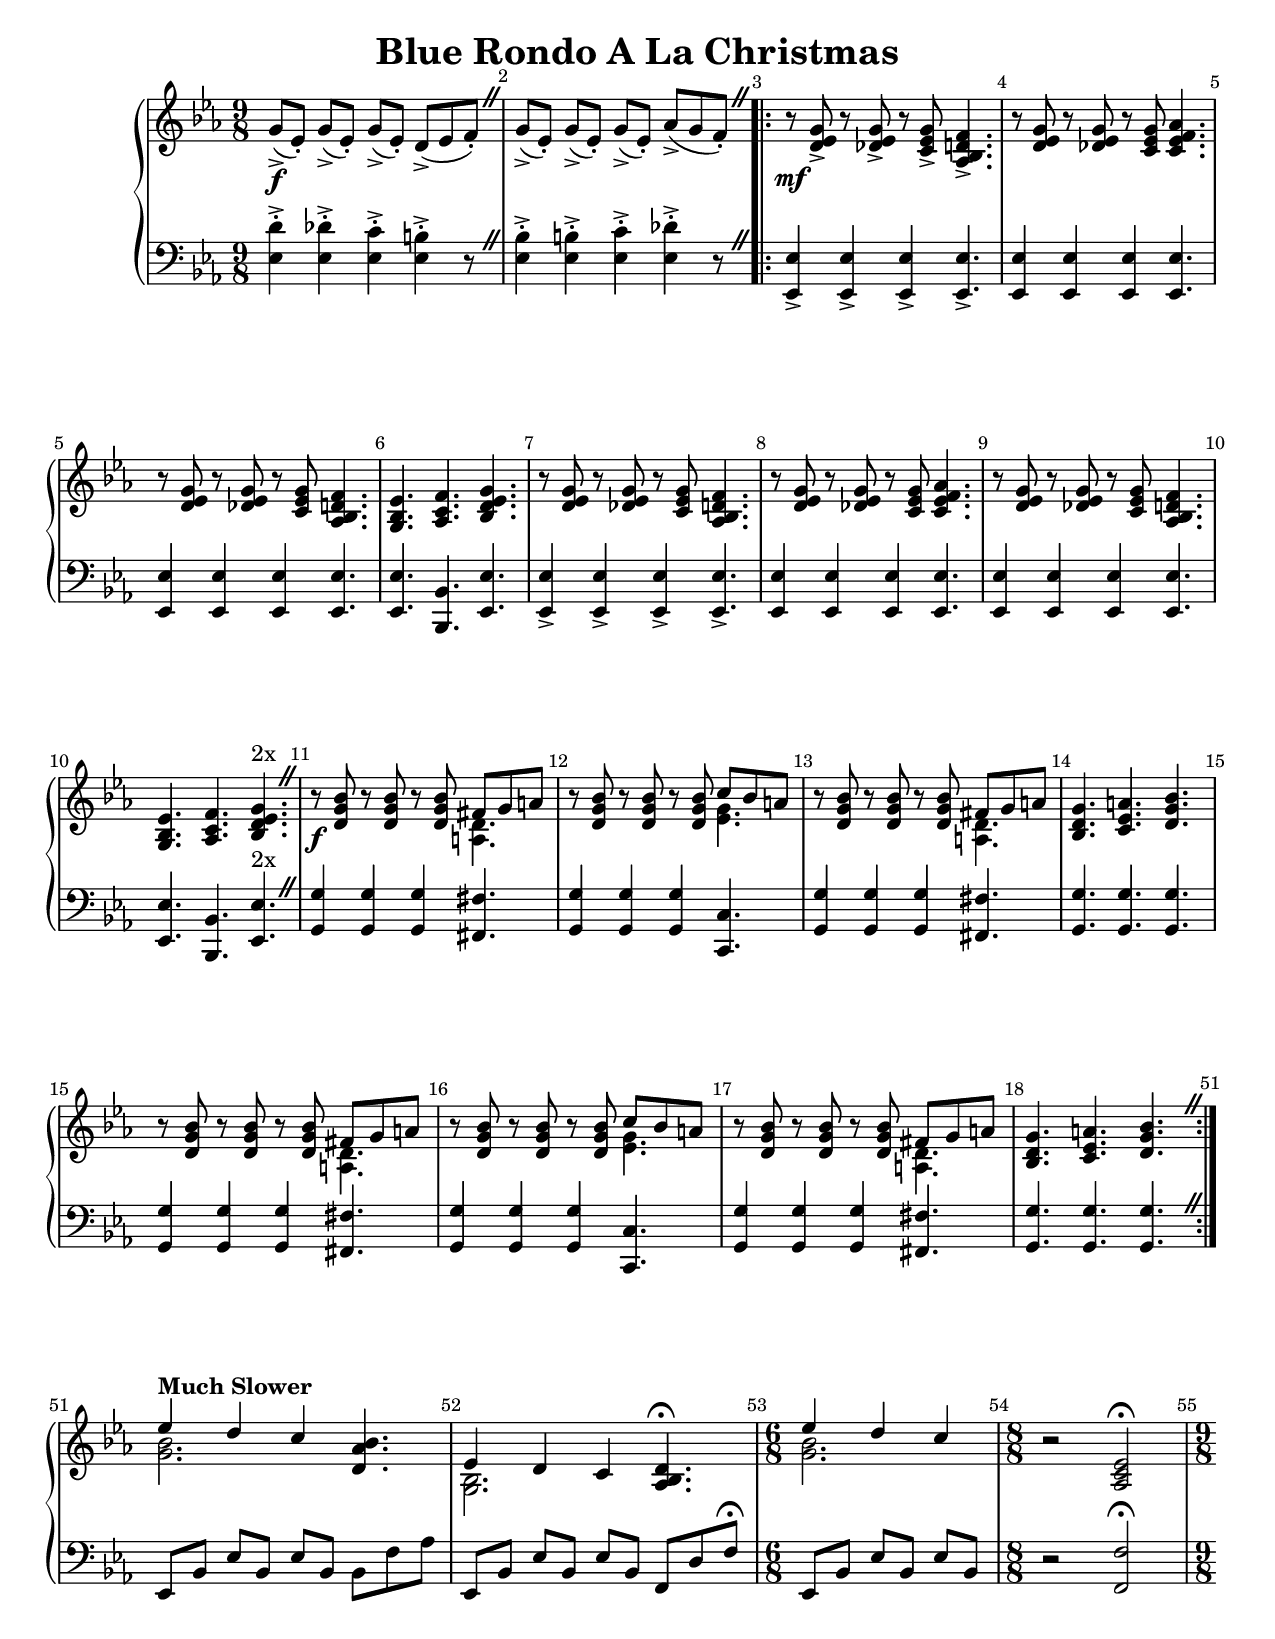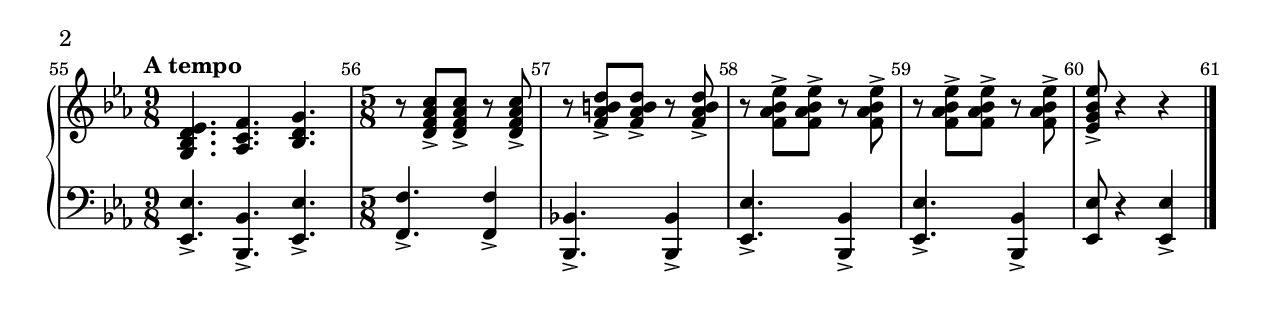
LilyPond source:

%{
%}
\version "2.16.0"
\include "english.ly"


\paper {
    #(set-paper-size "letter" )
    ragged-last-bottom = ##t
    system-system-spacing #'basic-distance = #20
}

\header {
    title = "Blue Rondo A La Christmas"
    subtitle = ""
}

ritard = \markup { \italic { rit. } }
moltoRit = \markup { \italic { molto rit. } }
moltoRall = \markup { \italic { molto rall. } }
bendWithLip = \markup { \italic { bend with lip } }
accelPoco = \markup { \italic { accel poco a poco } }
rallPoco = \markup { \italic { rall poco a poco } }

prefix = {
  \time 9/8
  \set Score.markFormatter = #format-mark-box-barnumbers
  \override Score.BarNumber #'break-visibility = #all-visible
  \override Score.BarNumber #'self-alignment-X = #0
  \override Score.BarNumber #'self-alignment-Y = #1
  \override BreathingSign #'text = \markup {
    \musicglyph #"scripts.caesura.straight"
  }
}

pianoRight = \relative c'' {
  \clef treble \key ef \major
  \prefix

  % 1
  g8->\f[(  ef8-.])
  g8->[(  ef8-.])
  g8->[(  ef8-.])
  d8->[( ef f-.]) \breathe |
  % 2
  g8->[(  ef8-.])
  g8->[(  ef8-.])
  g8->[(  ef8-.])
  af8->[( g f-.]) \breathe |

  \repeat volta 3
  {
    % 1st section

    r8\mf <d ef g>8->
    r8 <df ef g>8->
    r8 <c ef g>8->
    <af bf d f>4.-> |

    r8 <d ef g>8
    r8 <df ef g>8
    r8 <c ef g>8
    <c ef f af>4. |

    r8 <d ef g>8
    r8 <df ef g>8
    r8 <c ef g>8
    <af bf d f>4. |

    <g bf ef>4.
    <af c f>4.
    <bf d ef g>4. |


    r8 <d ef g>8
    r8 <df ef g>8
    r8 <c ef g>8
    <af bf d f>4. |

    r8 <d ef g>8
    r8 <df ef g>8
    r8 <c ef g>8
    <c ef f af>4. |

    r8 <d ef g>8
    r8 <df ef g>8
    r8 <c ef g>8
    <af bf d f>4. |

    <g bf ef>4.
    <af c f>4.
    <bf d ef g>4.^"2x"\breathe |

    % 2nd section

    r8\f <d g bf>8
    r8 <d g bf>8
    r8 <d g bf>8
    << { fs8 g a } \\ <a, d>4. >> |

    r8 <d g bf>8
    r8 <d g bf>8
    r8 <d g bf>8
    << { c'8 bf a } \\ <ef g>4. >> |

    r8 <d g bf>8
    r8 <d g bf>8
    r8 <d g bf>8
    << { fs8 g a } \\ <a, d>4.  >> |

    <bf d g>4.
    <c ef a>4.
    <d g bf>4. 


    r8 <d g bf>8
    r8 <d g bf>8
    r8 <d g bf>8
    << { fs8 g a } \\ <a, d>4. >> |

    r8 <d g bf>8
    r8 <d g bf>8
    r8 <d g bf>8
    << { c'8 bf a } \\ <ef g>4. >> |

    r8 <d g bf>8
    r8 <d g bf>8
    r8 <d g bf>8
    << { fs8 g a } \\ <a, d>4.  >> |

    <bf d g>4.
    <c ef a>4.
    <d g bf>4. \breathe |
  }

  \set Score.currentBarNumber = #51
  \tempo "Much Slower"
  << { ef'4 d c } \\ <g bf>2. >>  <d af' bf>4. |
  << { ef4  d c } \\ <g bf>2. >>  <af bf d>4.\fermata |

  \time 6/8
  << { ef''4 d c } \\ <g bf>2. >>  |
  \time 8/8
  r2 <af, c ef>2\fermata |
  \time 9/8
  \tempo "A tempo"
  <g bf d ef>4.
  <af c f>4.
  <bf d g>4. |
  \time 5/8
  r8 <d f af c>-> <d f af c>-> r8 <d f af c>-> |
  r8 <f af b d>-> <f af b d>-> r8 <f af b d>-> |
  r8 <f af bf ef>-> <f af bf ef>-> r8 <f af bf ef>-> |
  r8 <f af bf ef>-> <f af bf ef>-> r8 <f af bf ef>-> |
  <ef g bf ef>-> r4 r4 \bar "|."
}

pianoLeft = \relative c {
  \clef bass \key ef \major
  \prefix

  <ef d'>4-.-> <ef df'>4-.-> <ef c'>4-.-> <ef b'>4-.-> r8 \breathe |
  <ef bf'>4-.-> <ef b'>4-.-> <ef c'>4-.-> <ef df'>4-.-> r8 \breathe |
  \repeat volta 3
  {
    <ef, ef'>4-> <ef ef'>4-> <ef ef'>4-> <ef ef'>4.-> |
    <ef ef'>4 <ef ef'>4 <ef ef'>4 <ef ef'>4. |
    <ef ef'>4 <ef ef'>4 <ef ef'>4 <ef ef'>4. |
    <ef ef'>4. <bf bf'>4. <ef ef'>4. |

    <ef ef'>4-> <ef ef'>4-> <ef ef'>4-> <ef ef'>4.-> |
    <ef ef'>4 <ef ef'>4 <ef ef'>4 <ef ef'>4. |
    <ef ef'>4 <ef ef'>4 <ef ef'>4 <ef ef'>4. |
    <ef ef'>4. <bf bf'>4. <ef ef'>4.^"2x"\breathe |
  
    <g g'>4 <g g'>4 <g g'>4 <fs fs'>4. |
    <g g'>4 <g g'>4 <g g'>4 <c, c'>4. |
    <g' g'>4 <g g'>4 <g g'>4 <fs fs'>4. |
    <g g'>4. <g g'>4. <g g'>4. |

    <g g'>4 <g g'>4 <g g'>4 <fs fs'>4. |
    <g g'>4 <g g'>4 <g g'>4 <c, c'>4. |
    <g' g'>4 <g g'>4 <g g'>4 <fs fs'>4. |
    <g g'>4. <g g'>4. <g g'>4.\breathe |
  }

  \set Score.currentBarNumber = #51
  ef8[ bf'] ef[ bf] ef[ bf] bf[ f' af] |
  ef,8[ bf'] ef[ bf] ef[ bf] f[ d' f]\fermata |
  \time 6/8
  ef,8[ bf'] ef[ bf] ef[ bf] |
  \time 8/8
  r2 <f f'>2\fermata |
  \time 9/8
  <ef ef'>4.->  <bf bf'>4.->  <ef ef'>4.-> |
  \time 5/8
  <f f'>4.-> <f f'>4-> |
  <bf, bf'!>4.-> <bf bf'>4-> |
  <ef ef'>4.-> <bf bf'>4-> |
  <ef ef'>4.-> <bf bf'>4-> |
  <ef ef'>8 r4 <ef ef'>4-> \bar "|."
}



\score {
  \new PianoStaff <<
    \new Staff = "upper" \pianoRight
    \new Staff = "lower" \pianoLeft
  >>
}
